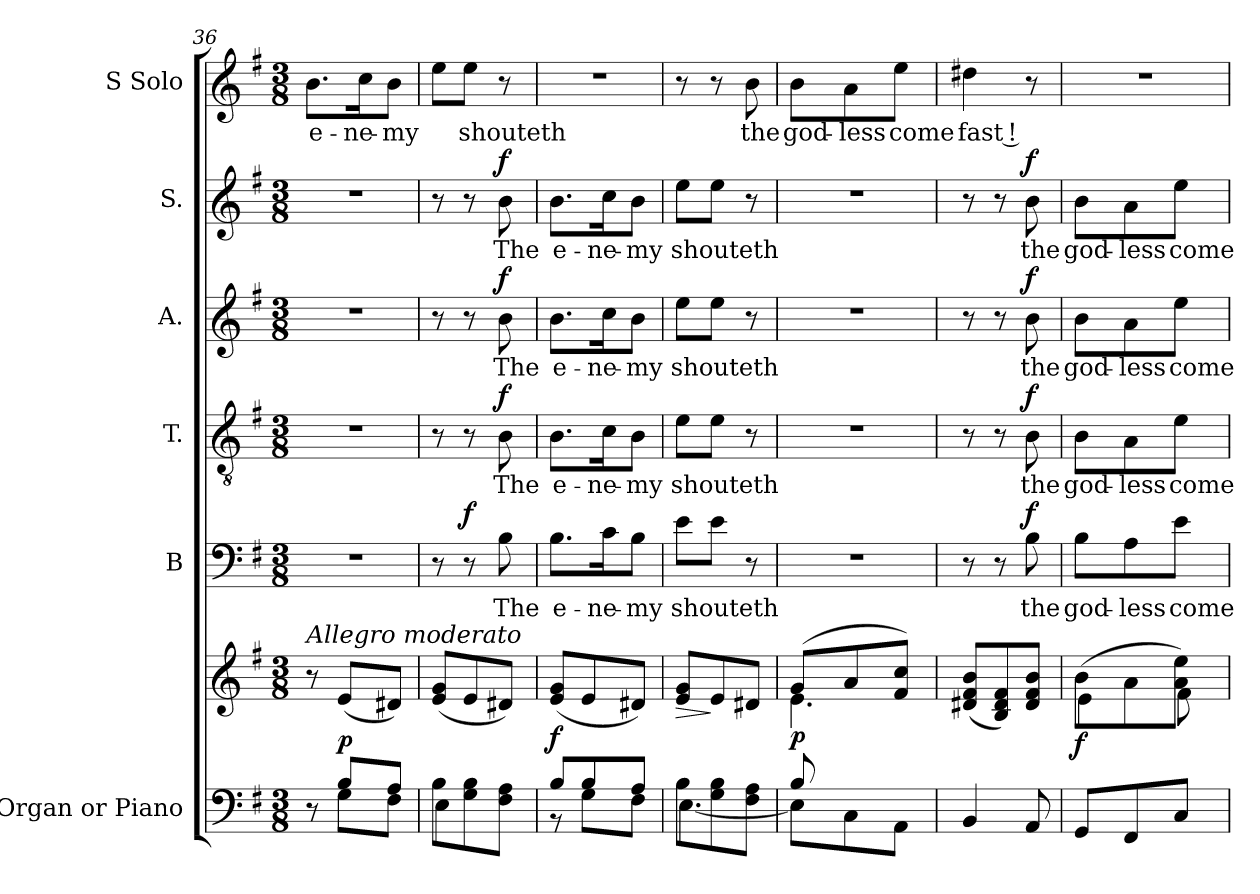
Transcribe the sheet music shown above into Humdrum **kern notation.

**kern	**kern	**dynam	**kern	**text	**dynam	**kern	**text	**dynam	**kern	**text	**dynam	**kern	**text	**dynam	**kern	**text
*part6	*part6	*part6	*part5	*part5	*part5	*part4	*part4	*part4	*part3	*part3	*part3	*part2	*part2	*part2	*part1	*part1
*staff7	*staff6	*staff6/7	*staff5	*staff5	*staff5	*staff4	*staff4	*staff4	*staff3	*staff3	*staff3	*staff2	*staff2	*staff2	*staff1	*staff1
*I"Organ or  Piano	*	*	*I"B	*	*	*I"T.	*	*	*I"A.	*	*	*I"S.	*	*	*I"S    Solo	*
*	*	*	*I'B.	*	*	*I'T.	*	*	*I'A.	*	*	*I'S.	*	*	*I'S.	*
*clefF4	*clefG2	*	*clefF4	*	*	*clefGv2	*	*	*clefG2	*	*	*clefG2	*	*	*clefG2	*
*	*	*	*	*	*	*ITrd7c12	*	*	*	*	*	*	*	*	*	*
*k[f#]	*k[f#]	*	*k[f#]	*	*	*k[f#]	*	*	*k[f#]	*	*	*k[f#]	*	*	*k[f#]	*
*G:	*G:	*	*G:	*	*	*G:	*	*	*G:	*	*	*G:	*	*	*G:	*
*M3/8	*M3/8	*	*M3/8	*	*	*M3/8	*	*	*M3/8	*	*	*M3/8	*	*	*M3/8	*
=36	=36	=36	=36	=36	=36	=36	=36	=36	=36	=36	=36	=36	=36	=36	=36	=36
*^	*	*	*	*	*	*	*	*	*	*	*	*	*	*	*	*
!	!	!	!	!LO:N:vis=1	!	!	!LO:N:vis=1	!	!	!LO:N:vis=1	!	!	!LO:N:vis=1	!	!	!	!
!	!	!LO:TX:a:i:t=Allegro moderato	!	!	!	!	!	!	!	!	!	!	!	!	!	!	!
!	!	!	!	!	!	!	!	!	!	!	!	!	!	!	!	!	!LO:LY:b:color=#000000
8r	8ryy	8r	.	4.r	.	.	4.r	.	.	4.r	.	.	4.r	.	.	8.bi\L	e-
8Bi/L	8Gi\L	(8ei/L	p	.	.	.	.	.	.	.	.	.	.	.	.	.	.
!	!	!	!	!	!	!	!	!	!	!	!	!	!	!	!	!	!LO:LY:b:color=#000000
.	.	.	.	.	.	.	.	.	.	.	.	.	.	.	.	16cci\K	-ne-
!	!	!	!	!	!	!	!	!	!	!	!	!	!	!	!	!	!LO:LY:b:color=#000000
8Ai/J	8F#i\J	8d#Xi/J)	.	.	.	.	.	.	.	.	.	.	.	.	.	8bi\J	-my
!!LO:PB:g=z
=37	=37	=37	=37	=37	=37	=37	=37	=37	=37	=37	=37	=37	=37	=37	=37	=37	=37
8Bi\L	4Ei\	(8ei/ 8gi/L	.	8r	.	.	8r	.	.	8r	.	.	8r	.	.	8eei\L	.
!	!	!	!	!	!	!	!	!	!	!	!	!	!	!	!	!	!LO:LY:b:color=#000000
8Gi\ 8Bi\	.	8ei/	.	8r	.	f	8r	.	.	8r	.	.	8r	.	.	8eei\J	shouteth
!	!	!	!	!	!LO:LY:b:color=#000000	!	!	!	!	!	!	!	!	!	!	!	!
!	!	!	!	!	!	!	!	!LO:LY:b:color=#000000	!	!	!	!	!	!	!	!	!
!	!	!	!	!	!	!	!	!	!	!	!LO:LY:b:color=#000000	!	!	!	!	!	!
!	!	!	!	!	!	!	!	!	!	!	!	!	!	!LO:LY:b:color=#000000	!	!	!
8F#i\ 8Ai\J	8ryy	8d#Xi/J)	.	8Bi\	The	.	8BBi\	The	f	8bi\	The	f	8bi\	The	f	8r	.
=38	=38	=38	=38	=38	=38	=38	=38	=38	=38	=38	=38	=38	=38	=38	=38	=38	=38
!	!	!	!	!	!LO:LY:b:color=#000000	!	!	!	!	!	!	!	!	!	!	!	!
!	!	!	!	!	!	!	!	!LO:LY:b:color=#000000	!	!	!	!	!	!	!	!	!
!	!	!	!	!	!	!	!	!	!	!	!LO:LY:b:color=#000000	!	!	!	!	!	!
!	!	!	!	!	!	!	!	!	!	!	!	!	!	!LO:LY:b:color=#000000	!	!LO:N:vis=1	!
8Bi/L	8r	(8ei/ 8gi/L	f	8.Bi\L	e-	.	8.BBi\L	e-	.	8.bi\L	e-	.	8.bi\L	e-	.	4.r	.
8Bi/	8Gi\L	8ei/	.	.	.	.	.	.	.	.	.	.	.	.	.	.	.
!	!	!	!	!	!LO:LY:b:color=#000000	!	!	!	!	!	!	!	!	!	!	!	!
!	!	!	!	!	!	!	!	!LO:LY:b:color=#000000	!	!	!	!	!	!	!	!	!
!	!	!	!	!	!	!	!	!	!	!	!LO:LY:b:color=#000000	!	!	!	!	!	!
!	!	!	!	!	!	!	!	!	!	!	!	!	!	!LO:LY:b:color=#000000	!	!	!
.	.	.	.	16ci\K	-ne-	.	16Ci\K	-ne-	.	16cci\K	-ne-	.	16cci\K	-ne-	.	.	.
!	!	!	!	!	!LO:LY:b:color=#000000	!	!	!	!	!	!	!	!	!	!	!	!
!	!	!	!	!	!	!	!	!LO:LY:b:color=#000000	!	!	!	!	!	!	!	!	!
!	!	!	!	!	!	!	!	!	!	!	!LO:LY:b:color=#000000	!	!	!	!	!	!
!	!	!	!	!	!	!	!	!	!	!	!	!	!	!LO:LY:b:color=#000000	!	!	!
8Ai/J	8F#i\J	8d#Xi/J)	.	8Bi\J	-my	.	8BBi\J	-my	.	8bi\J	-my	.	8bi\J	-my	.	.	.
=39	=39	=39	=39	=39	=39	=39	=39	=39	=39	=39	=39	=39	=39	=39	=39	=39	=39
!	!	!	!LO:HP:b	!	!	!	!	!	!	!	!	!	!	!	!	!	!
!	!	!	!	!	!LO:LY:b:color=#000000	!	!	!	!	!	!	!	!	!	!	!	!
!	!	!	!	!	!	!	!	!LO:LY:b:color=#000000	!	!	!	!	!	!	!	!	!
!	!	!	!	!	!	!	!	!	!	!	!LO:LY:b:color=#000000	!	!	!	!	!	!
!	!	!	!	!	!	!	!	!	!	!	!	!	!	!LO:LY:b:color=#000000	!	!	!
8Bi\L	[4.Ei\	8ei/ 8gi/L	>	8ei\L	shouteth	.	8Ei\L	shouteth	.	8eei\L	shouteth	.	8eei\L	shouteth	.	8r	.
8Gi\ 8Bi\	.	8ei/	]	8ei\J	.	.	8Ei\J	.	.	8eei\J	.	.	8eei\J	.	.	8r	.
!	!	!	!	!	!	!	!	!	!	!	!	!	!	!	!	!	!LO:LY:b:color=#000000
8F#i\ 8Ai\J	.	8d#Xi/J	.	8r	.	.	8r	.	.	8r	.	.	8r	.	.	8bi\	the
=40	=40	=40	=40	=40	=40	=40	=40	=40	=40	=40	=40	=40	=40	=40	=40	=40	=40
*	*	*^	*	*	*	*	*	*	*	*	*	*	*	*	*	*	*
!	!	!	!	!	!LO:N:vis=1	!	!	!LO:N:vis=1	!	!	!LO:N:vis=1	!	!	!LO:N:vis=1	!	!	!	!
!	!	!	!	!	!	!	!	!	!	!	!	!	!	!	!	!	!	!LO:LY:b:color=#000000
8Bi/	8Ei\L]	(8gi/L	4.ei\	p	4.r	.	.	4.r	.	.	4.r	.	.	4.r	.	.	8bi\L	god-
!	!	!	!	!	!	!	!	!	!	!	!	!	!	!	!	!	!	!LO:LY:b:color=#000000
4ryy	8Ci\	8ai/	.	.	.	.	.	.	.	.	.	.	.	.	.	.	8ai\	-less
!	!	!	!	!	!	!	!	!	!	!	!	!	!	!	!	!	!	!LO:LY:b:color=#000000
.	8AAi\J	8f#i/ 8cci/J)	.	.	.	.	.	.	.	.	.	.	.	.	.	.	8eei\J	come
*v	*v	*	*	*	*	*	*	*	*	*	*	*	*	*	*	*	*	*
*	*v	*v	*	*	*	*	*	*	*	*	*	*	*	*	*	*	*
=41	=41	=41	=41	=41	=41	=41	=41	=41	=41	=41	=41	=41	=41	=41	=41	=41
*^	*	*	*	*	*	*	*	*	*	*	*	*	*	*	*	*
!	!	!	!	!	!	!	!	!	!	!	!	!	!	!	!	!	!LO:LY:b:color=#000000
*v	*v	*	*	*	*	*	*	*	*	*	*	*	*	*	*	*	*
4BBi/	(8d#Xi/ 8f#i/ 8bi/L	.	8r	.	.	8r	.	.	8r	.	.	8r	.	.	4dd#Xi\	fast !
.	8Bi/ 8d#i/ 8f#i/)	.	8r	.	.	8r	.	.	8r	.	.	8r	.	.	.	.
!	!	!	!	!LO:LY:b:color=#000000	!	!	!	!	!	!	!	!	!	!	!	!
!	!	!	!	!	!	!	!LO:LY:b:color=#000000	!	!	!	!	!	!	!	!	!
!	!	!	!	!	!	!	!	!	!	!LO:LY:b:color=#000000	!	!	!	!	!	!
!	!	!	!	!	!	!	!	!	!	!	!	!	!LO:LY:b:color=#000000	!	!	!
8AAi/	8d#i/ 8f#i/ 8bi/J	.	8Bi\	the	f	8BBi\	the	f	8bi\	the	f	8bi\	the	f	8r	.
=42	=42	=42	=42	=42	=42	=42	=42	=42	=42	=42	=42	=42	=42	=42	=42	=42
*	*^	*	*	*	*	*	*	*	*	*	*	*	*	*	*	*
!	!	!	!	!	!LO:LY:b:color=#000000	!	!	!	!	!	!	!	!	!	!	!	!
!	!	!	!	!	!	!	!	!LO:LY:b:color=#000000	!	!	!	!	!	!	!	!	!
!	!	!	!	!	!	!	!	!	!	!	!LO:LY:b:color=#000000	!	!	!	!	!	!
!	!	!	!	!	!	!	!	!	!	!	!	!	!	!LO:LY:b:color=#000000	!	!LO:N:vis=1	!
8GGi/L	(8bi\L	4ei\	f	8Bi\L	god-	.	8BBi\L	god-	.	8bi\L	god-	.	8bi\L	god-	.	4.r	.
!	!	!	!	!	!LO:LY:b:color=#000000	!	!	!	!	!	!	!	!	!	!	!	!
!	!	!	!	!	!	!	!	!LO:LY:b:color=#000000	!	!	!	!	!	!	!	!	!
!	!	!	!	!	!	!	!	!	!	!	!LO:LY:b:color=#000000	!	!	!	!	!	!
!	!	!	!	!	!	!	!	!	!	!	!	!	!	!LO:LY:b:color=#000000	!	!	!
8FF#i/	8ai\	.	.	8Ai\	-less	.	8AAi\	-less	.	8ai\	-less	.	8ai\	-less	.	.	.
!	!	!	!	!	!LO:LY:b:color=#000000	!	!	!	!	!	!	!	!	!	!	!	!
!	!	!	!	!	!	!	!	!LO:LY:b:color=#000000	!	!	!	!	!	!	!	!	!
!	!	!	!	!	!	!	!	!	!	!	!LO:LY:b:color=#000000	!	!	!	!	!	!
!	!	!	!	!	!	!	!	!	!	!	!	!	!	!LO:LY:b:color=#000000	!	!	!
8Ci/J	8ai\ 8eei\J)	8f#i\	.	8ei\J	come	.	8Ei\J	come	.	8eei\J	come	.	8eei\J	come	.	.	.
*	*v	*v	*	*	*	*	*	*	*	*	*	*	*	*	*	*	*
=	=	=	=	=	=	=	=	=	=	=	=	=	=	=	=	=
*-	*-	*-	*-	*-	*-	*-	*-	*-	*-	*-	*-	*-	*-	*-	*-	*-
